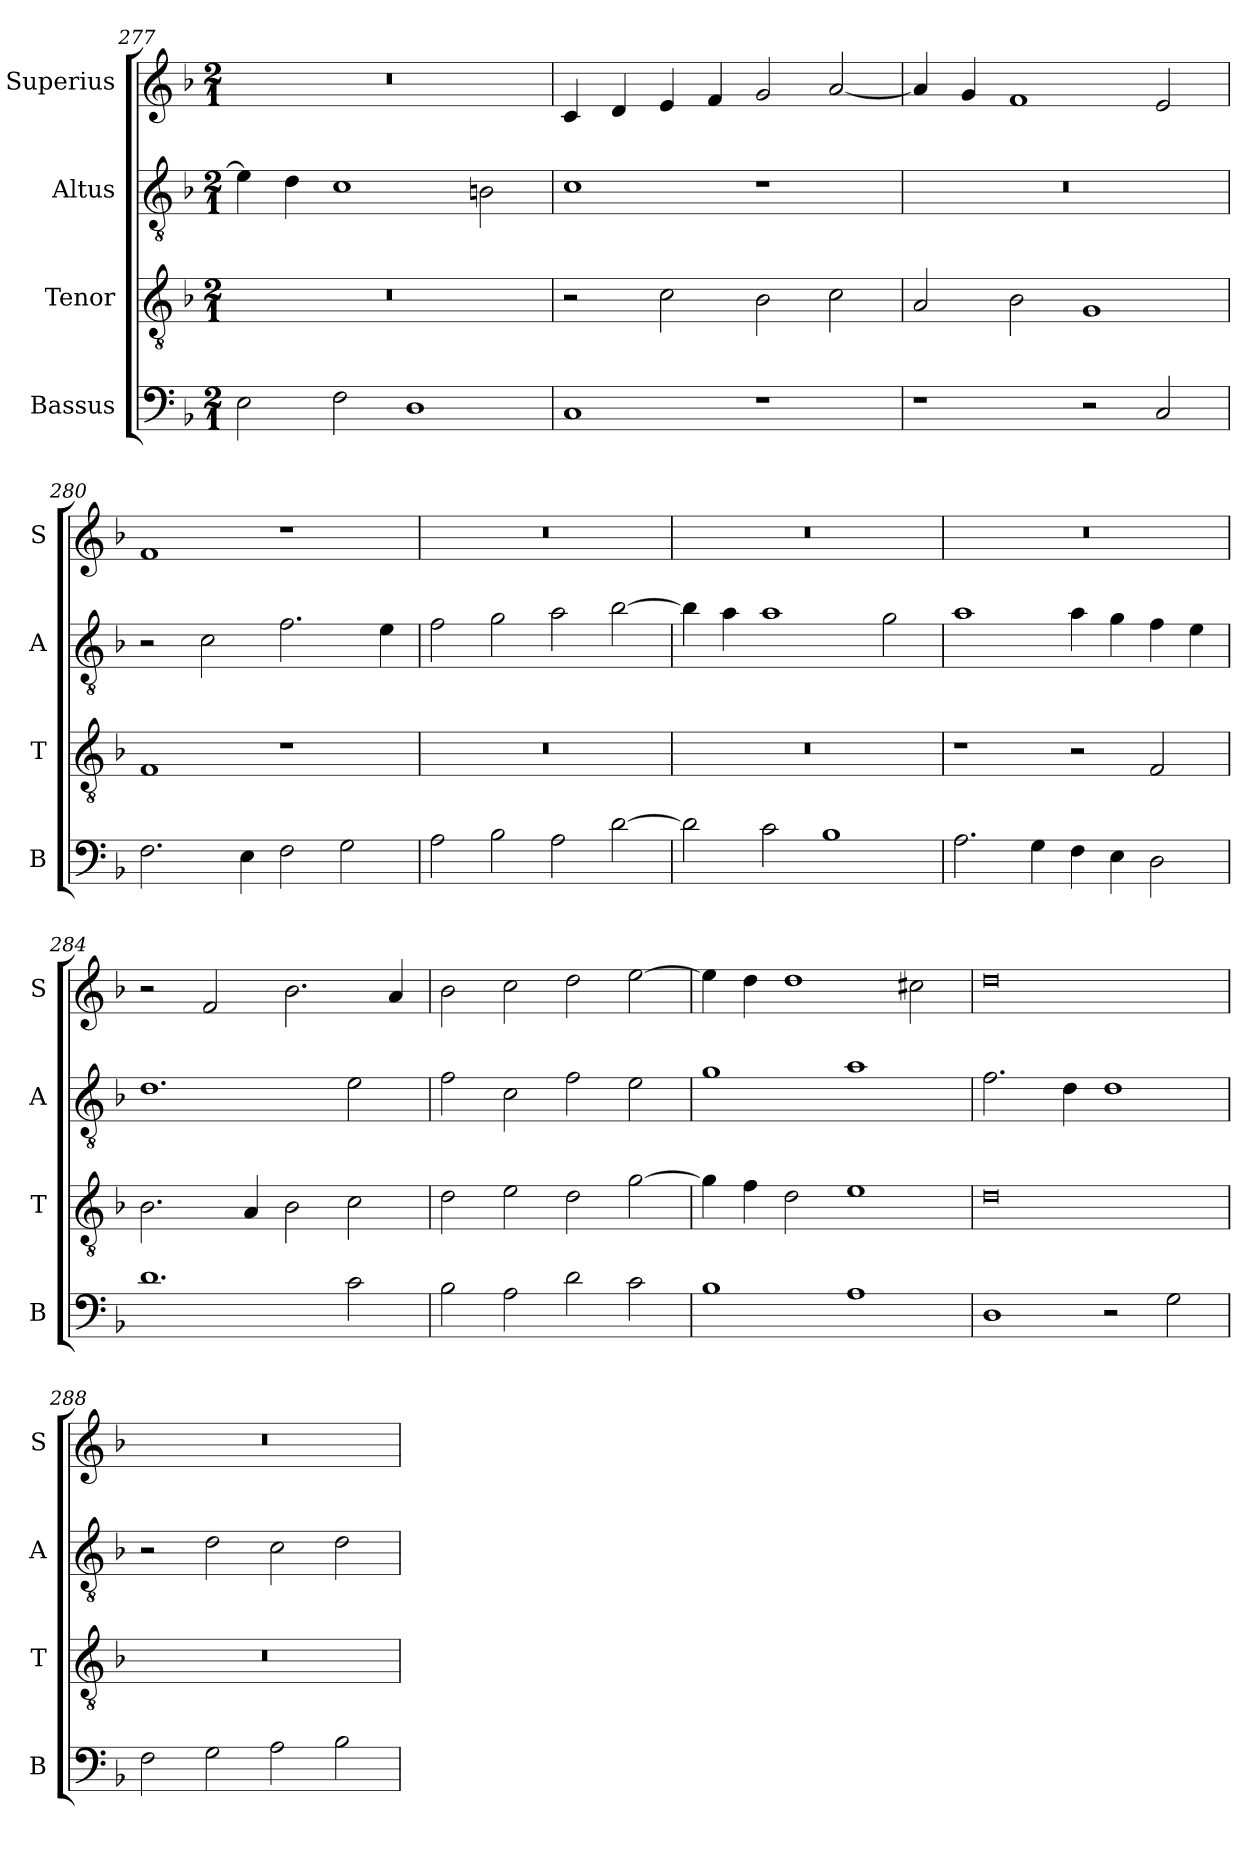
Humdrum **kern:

**kern	**kern	**kern	**kern
*part4	*part3	*part2	*part1
*staff4	*staff3	*staff2	*staff1
*I"Bassus	*I"Tenor	*I"Altus	*I"Superius
*I'B	*I'T	*I'A	*I'S
*clefF4	*clefGv2	*clefGv2	*clefG2
*k[b-]	*k[b-]	*k[b-]	*k[b-]
*M2/1	*M2/1	*M2/1	*M2/1
=277	=277	=277	=277
2E\	0r	4e\]	0r
.	.	4d\	.
2F\	.	1c	.
1D	.	.	.
.	.	2Bn\	.
=278	=278	=278	=278
1C	2r	1c	4c/
.	.	.	4d/
.	2c\	.	4e/
.	.	.	4f/
1r	2B-\	1r	2g/
.	2c\	.	[2a/
=279	=279	=279	=279
1r	2A/	0r	4a/]
.	.	.	4g/
.	2B-\	.	1f
2r	1G	.	.
2C/	.	.	2e/
=280	=280	=280	=280
2.F\	1F	2r	1f
.	.	2c\	.
4E\	.	.	.
2F\	1r	2.f\	1r
2G\	.	.	.
.	.	4e\	.
=281	=281	=281	=281
2A\	0r	2f\	0r
2B-\	.	2g\	.
2A\	.	2a\	.
[2d\	.	[2b-\	.
=282	=282	=282	=282
2d\]	0r	4b-\]	0r
.	.	4a\	.
2c\	.	1a	.
1B-	.	.	.
.	.	2g\	.
=283	=283	=283	=283
2.A\	1r	1a	0r
4G\	.	.	.
4F\	2r	4a\	.
4E\	.	4g\	.
2D\	2F/	4f\	.
.	.	4e\	.
=284	=284	=284	=284
1.d	2.B-\	1.d	2r
.	.	.	2f/
.	4A/	.	.
.	2B-\	.	2.b-\
2c\	2c\	2e\	.
.	.	.	4a/
=285	=285	=285	=285
2B-\	2d\	2f\	2b-\
2A\	2e\	2c\	2cc\
2d\	2d\	2f\	2dd\
2c\	[2g\	2e\	[2ee\
=286	=286	=286	=286
1B-	4g\]	1g	4ee\]
.	4f\	.	4dd\
.	2d\	.	1dd
1A	1e	1a	.
.	.	.	2cc#X\
=287	=287	=287	=287
1D	0d	2.f\	0dd
.	.	4d\	.
2r	.	1d	.
2G\	.	.	.
=288	=288	=288	=288
2F\	0r	2r	0r
2G\	.	2d\	.
2A\	.	2c\	.
2B-\	.	2d\	.
=	=	=	=
*-	*-	*-	*-
